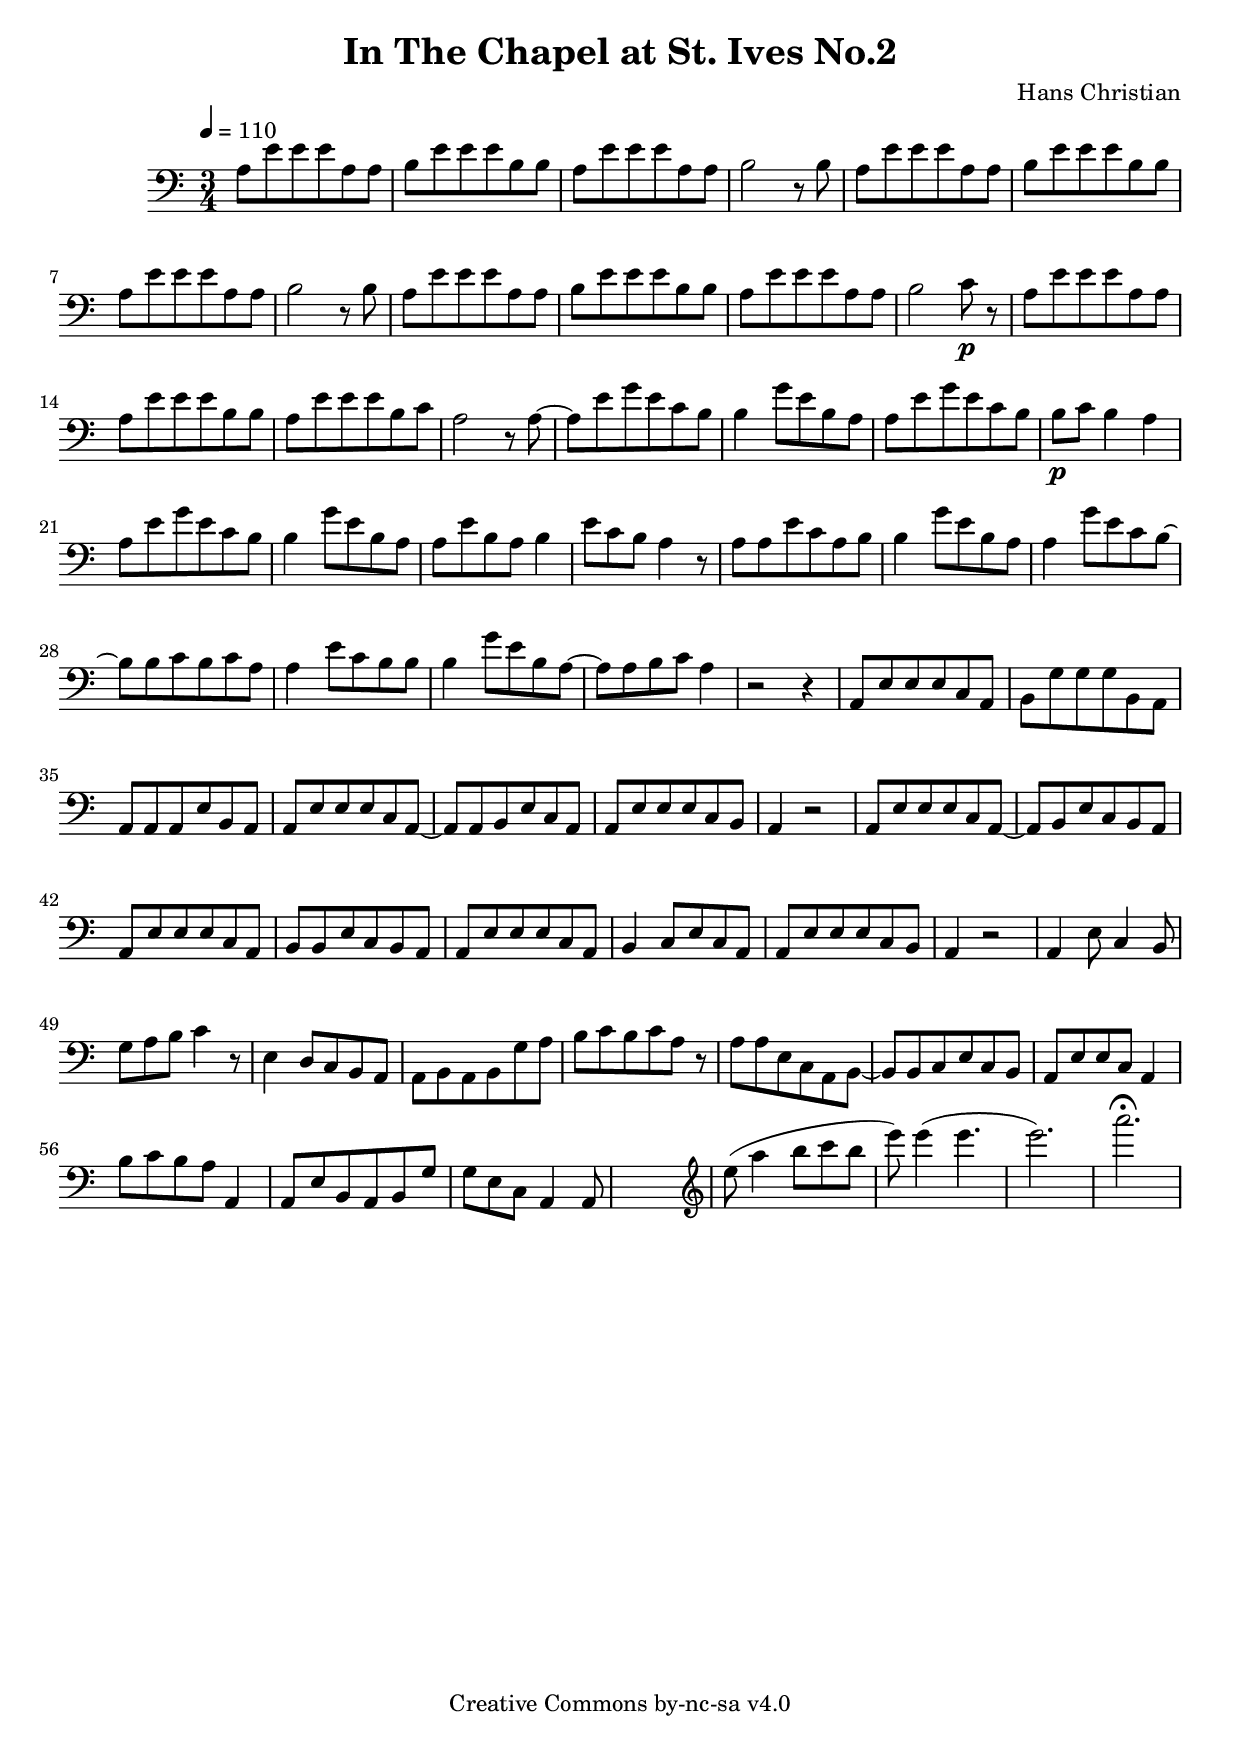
\header {
	title = "In The Chapel at St. Ives No.2"
	composer = "Hans Christian"
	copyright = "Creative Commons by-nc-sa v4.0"
}

\score {
	\new Staff \with {midiInstrument = #"cello"} <<
	\clef bass
	\time 3/4
	\tempo 4=110
	\relative {
	a8 e' e e a, a
	b e e e b b % 00:05 mark at the second e
	a e' e e a, a
	b2 r8 b

	a e' e e a, a % 00:10 mark at the end
	b e e e b b
	a e' e e a, a
	b2 r8 b

	a8 e' e e a, a % 00:15 mark at the opening a
	b e e e b b
	a e' e e a, a
	b2 c8\p r % 00:20 mark at b

	a e' e e a, a
	a e' e e b b
	a e' e e b c % 00:25 mark at b
	a2 r8 a~

	a e' g e c b
	b4 g'8 e b a % 00:30 mark at g
	a e' g e c b % FIXME crescendo to piano here?
	b\p c b4 a

	a8\! e' g e c b % 00:35 mark at c
	b4 g'8 e b a
	a e' b a b4
	e8 c b a4 r8 % 00:40 mark at a

	a a e' c a b
	b4 g'8 e b a
	a4 g'8 e c b~ % 00:45 mark at e
	b b c b c a

	a4 e'8 c b b
	b4 g'8 e b a~ % FIXME: I'm not super-happy about the rhythm of this b quarter note.
	a a b c a4 % 00:50 mark at the beginning of the measure
	r2 r4

	a,8 e' e e c a % 00:55 mark at c
	b g' g g b, a
	a a a e' b a
	a e' e e c a~ % 01:00 mark at the beginning of the measure
	a a b e c a
	a e' e e c b
	a4 r2 % 01:05 mark at a

	a8 e' e e c a~
	a b e c b a
	a e' e e c a % 01:10 mark at the second e
	b b e c b a
	a e' e e c a
	b4 c8 e c a % 01:15 mark at a
	a e' e e c b
	a4 r2

	a4 e'8 c4 b8 % 01:20 mark at b
	g'8 a b c4 r8
	e,4 d8 c b a
	a b a b g' a % 01:25 mark at first a
	b c b c a r % FIXME: decrescendo the last a into the rest?

	a a e c a b~ % 01:30 mark at the beginning
	b b c e c b
	a e' e c a4
	b'8 c b a a,4 % 01:35 mark at the second b
	a8 e' b a b g' % FIXME: the rhythm in here is probably broken
	g e c a4 a8


	%END section
	% total work in progress. FIXME: port to relative notation.
	s2. %PLACEHOLDER
	\clef treble
	e'''8( a4 b8 c b %works better when played on the 2nd string, FIXME: add markers for that

	e8) e4( e4. % 09:00 mark
	e2.) %FIXME: measure the duration of this e group.
	a2.\fermata
	}


	>>
	\layout{}
	\midi{}
}
